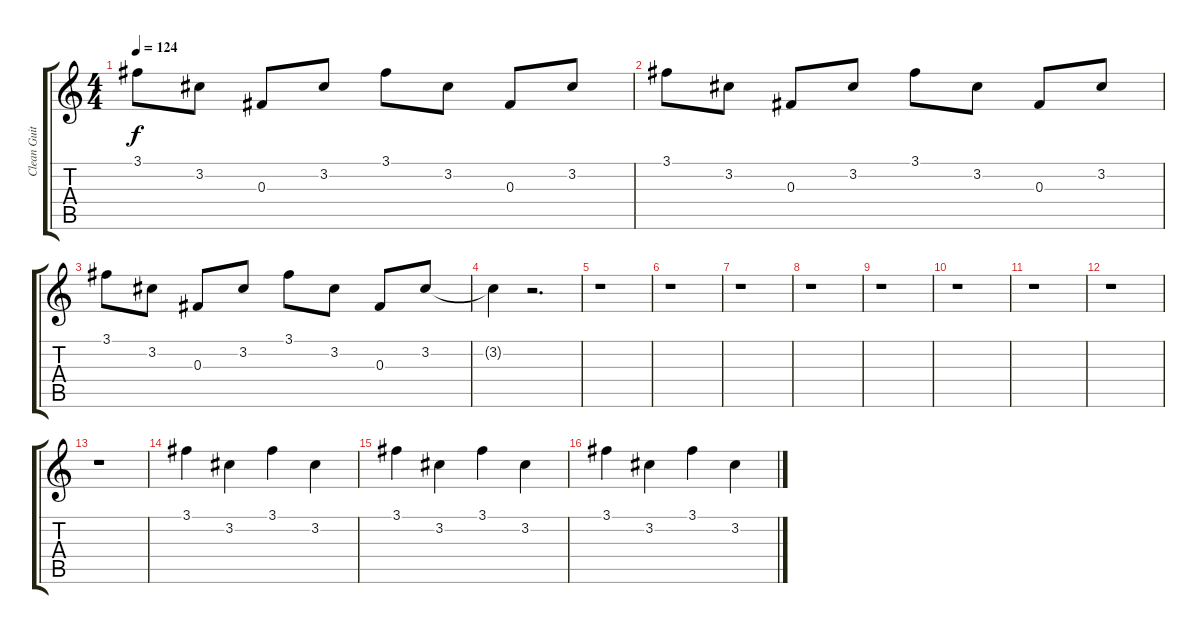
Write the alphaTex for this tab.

\track ("Clean Guitar" "Clean Guit") {instrument electricguitarclean}
\staff {score tabs}
\tuning (Eb4 Bb3 Gb3 Db3 Ab2 Eb2) {hide}
\ts (4 4)
\tempo 124
\clef g2
\ks c
3.1.8{dy f} 3.2.8 0.3.8 3.2.8 3.1.8 3.2.8 0.3.8 3.2.8 |
3.1.8 3.2.8 0.3.8 3.2.8 3.1.8 3.2.8 0.3.8 3.2.8 |
3.1.8 3.2.8 0.3.8 3.2.8 3.1.8 3.2.8 0.3.8 3.2.8 |
3.2{t}.4 r.2{d} |
r.1 |
r.1 |
r.1 |
r.1 |
r.1 |
r.1 |
r.1 |
r.1 |
r.1 |
3.1.4 3.2.4 3.1.4 3.2.4 |
3.1.4 3.2.4 3.1.4 3.2.4 |
3.1.4 3.2.4 3.1.4 3.2.4
